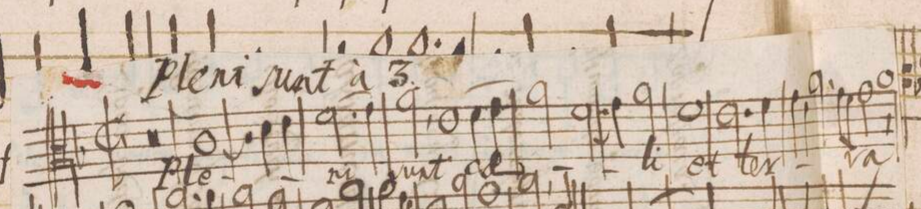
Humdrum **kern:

**kern	**text
*I"TENOR	*
*clefC3	*
*k[b-]	*
*met(c|)	*
*M2/1	*
0r	.
=20	=20
1.c	Ple-
4d\	.
4e\	.
=21	=21
2.f\	-ni-
4g\	.
2a,\	-sunt
1e	.
=22	=22
4f\	cae-
4g\	.
2a\)	.
2.f\	.
=23	=23
4g\)	.
2a\	-li
1f	et
=24	=24
2.e\	ter-
4f\	.
4g\	.
4e\	.
2.a\	.
=25	=25
8g\L	.
8f\J	.
2g\	-ra
1a,	.
=26	=26
*-	*-
